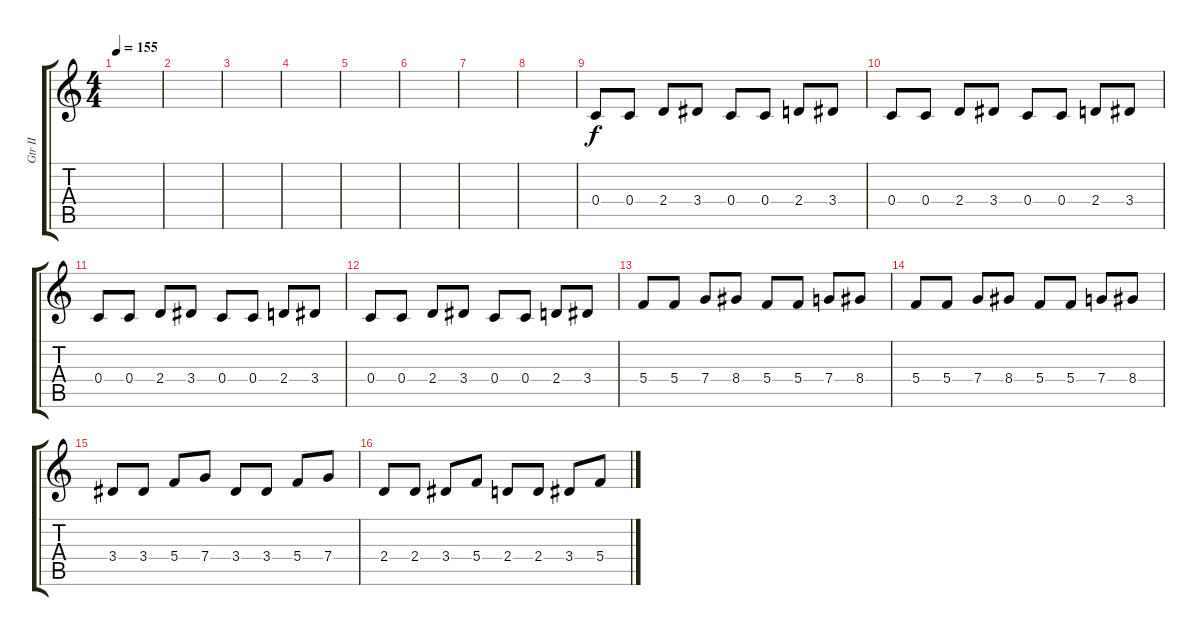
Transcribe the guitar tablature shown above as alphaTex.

\track ("Gtr II" "Gtr II") {instrument overdrivenguitar}
\staff {score tabs}
\tuning (D4 A3 F3 C3 G2 C2) {hide}
\ts (4 4)
\tempo 155
\clef g2
\ks c
|
|
|
|
|
|
|
|
0.4.8{instrument overdrivenguitar} 0.4.8 2.4.8 3.4.8 0.4.8 0.4.8 2.4.8 3.4.8 |
0.4.8 0.4.8 2.4.8 3.4.8 0.4.8 0.4.8 2.4.8 3.4.8 |
0.4.8 0.4.8 2.4.8 3.4.8 0.4.8 0.4.8 2.4.8 3.4.8 |
0.4.8 0.4.8 2.4.8 3.4.8 0.4.8 0.4.8 2.4.8 3.4.8 |
5.4.8 5.4.8 7.4.8 8.4.8 5.4.8 5.4.8 7.4.8 8.4.8 |
5.4.8 5.4.8 7.4.8 8.4.8 5.4.8 5.4.8 7.4.8 8.4.8 |
3.4.8 3.4.8 5.4.8 7.4.8 3.4.8 3.4.8 5.4.8 7.4.8 |
2.4.8 2.4.8 3.4.8 5.4.8 2.4.8 2.4.8 3.4.8 5.4.8
